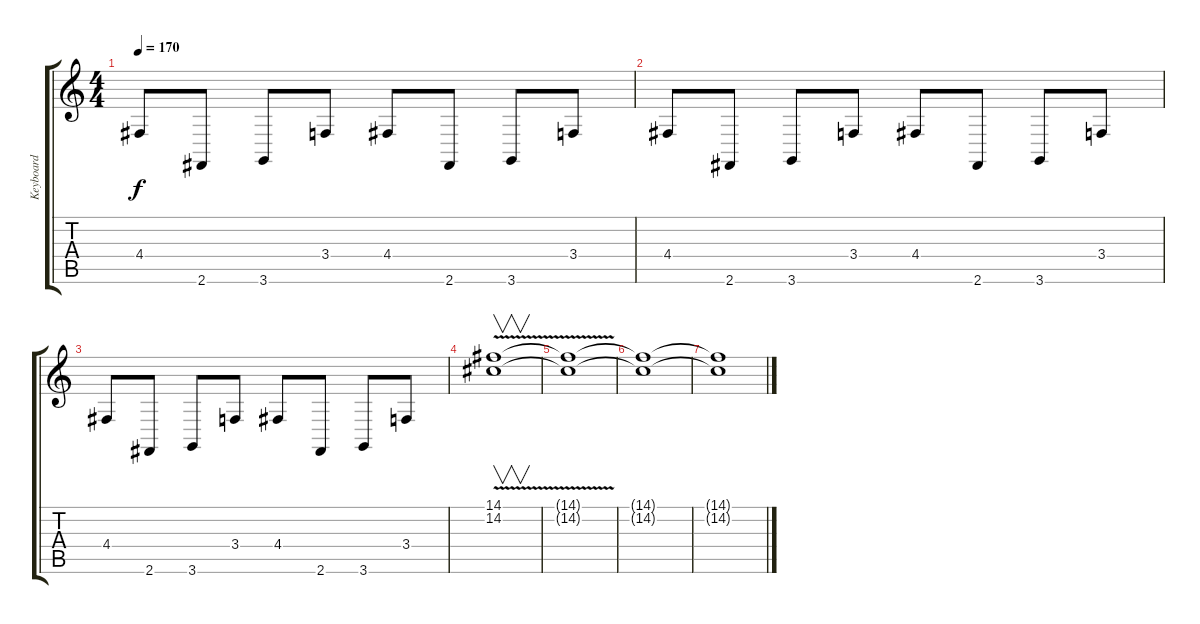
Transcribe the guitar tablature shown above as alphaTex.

\track ("Keyboard" "Keyboard") {instrument lead8bassandlead}
\staff {score tabs}
\tuning (E4 B3 G3 D3 A2 E2) {hide}
\ts (4 4)
\tempo 170
\clef g2
\ks c
4.4.8{dy f} 2.6.8 3.6.8 3.4.8 4.4.8 2.6.8 3.6.8 3.4.8 |
4.4.8 2.6.8 3.6.8 3.4.8 4.4.8 2.6.8 3.6.8 3.4.8 |
4.4.8 2.6.8 3.6.8 3.4.8 4.4.8 2.6.8 3.6.8 3.4.8 |
(14.1{v} 14.2).1{v volume 0} |
(14.1{t} 14.2{t}).1 |
(14.1{t} 14.2{t}).1 |
(14.1{t} 14.2{t}).1
